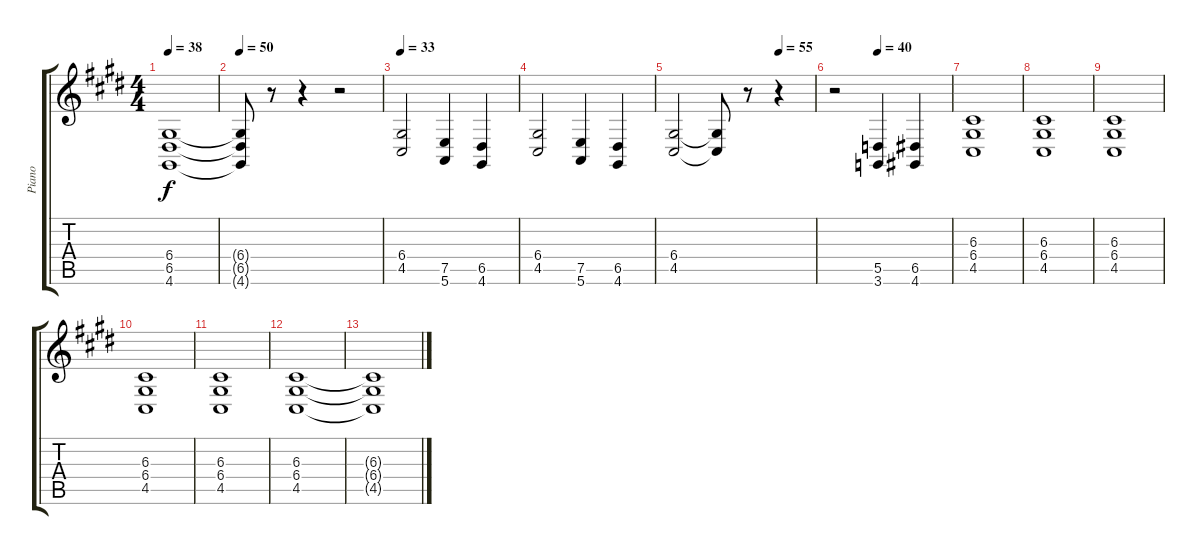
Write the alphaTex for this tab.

\track ("Piano" "Piano") {instrument acousticgrandpiano}
\staff {score tabs}
\tuning (E4 B3 G3 D3 A2 E2) {hide}
\ts (4 4)
\tempo 38
\clef g2
\ks e
(6.4 6.5 4.6).1{dy f} |
\tempo 50
(6.4{t} 6.5{t} 4.6{t}).8 r.8 r.4 r.2 |
\tempo 33
(6.4 4.5).2 (7.5 5.6).4 (6.5 4.6).4 |
(6.4 4.5).2 (7.5 5.6).4 (6.5 4.6).4 |
\tempo (55 0.75)
(6.4 4.5).2 (6.4{t} 4.5{t}).8 r.8 r.4 |
\tempo (40 0.375)
r.2 (5.5 3.6).4 (6.5 4.6).4 |
(6.3 6.4 4.5).1 |
(6.3 6.4 4.5).1 |
(6.3 6.4 4.5).1 |
(6.3 6.4 4.5).1 |
(6.3 6.4 4.5).1 |
(6.3 6.4 4.5).1 |
(6.3{t} 6.4{t} 4.5{t}).1
